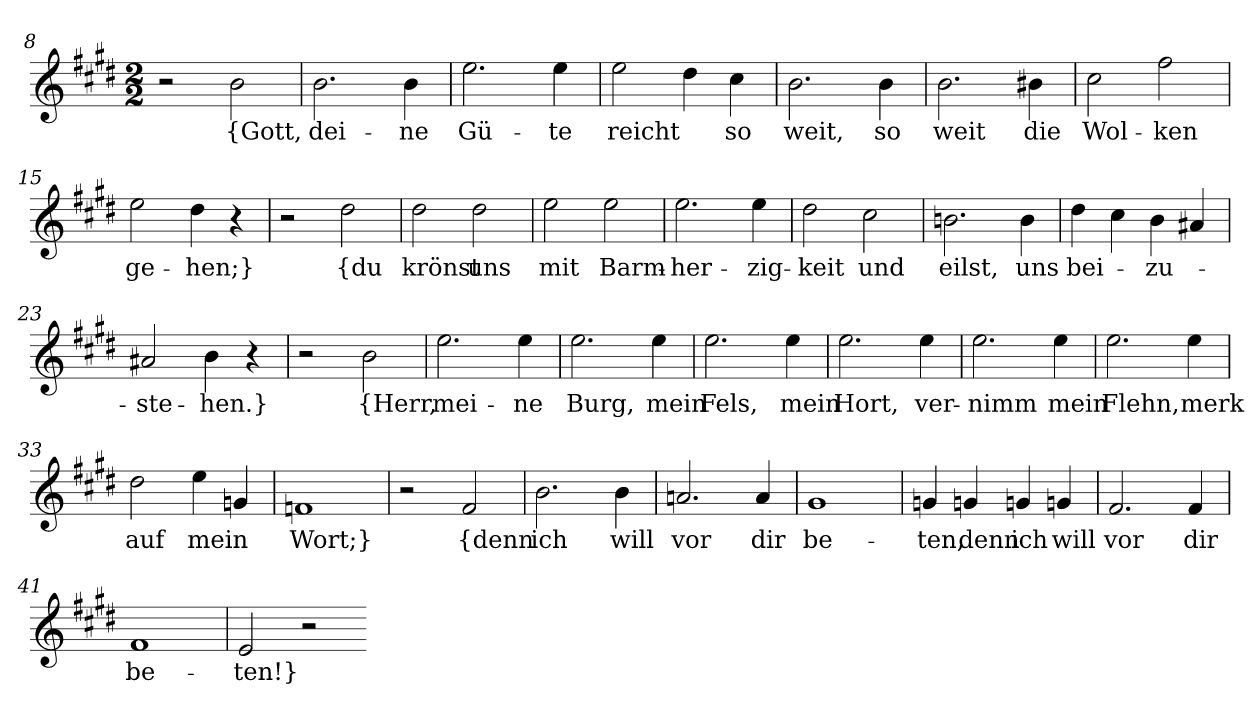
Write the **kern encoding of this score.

**kern	**text
*part1	*part1
*staff1	*staff1
*clefG2	*
*k[f#c#g#d#]	*
*M2/2	*
=8	=8
2r	.
2b	{Gott,
=9	=9
2.b	dei-
4b	-ne
=10	=10
2.ee	Gü-
4ee	-te
=11	=11
2ee	reicht
4dd#	.
4cc#	so
=12	=12
2.b	weit,
4b	so
=13	=13
2.b	weit
4b#X	die
=14	=14
2cc#	Wol-
2ff#	-ken
=15	=15
2ee	ge-
4dd#	-hen;}
4r	.
=16	=16
2r	.
2dd#	{du
=17	=17
2dd#	krönst
2dd#	uns
=18	=18
2ee	mit
2ee	Barm-
=19	=19
2.ee	-her-
4ee	-zig-
=20	=20
2dd#	-keit
2cc#	-und
=21	=21
2.bn	eilst,
4b	uns
=22	=22
4dd#	bei-
4cc#	.
4b	-zu-
4a#X	.
=23	=23
2a#X	-ste-
4b	-hen.}
4r	.
=26	=26
2r	.
2b	{Herr,
=27	=27
2.ee	mei-
4ee	-ne
=28	=28
2.ee	Burg,
4ee	mein
=29	=29
2.ee	Fels,
4ee	mein
=30	=30
2.ee	Hort,
4ee	ver-
=31	=31
2.ee	-nimm
4ee	mein
=32	=32
2.ee	Flehn,
4ee	merk
=33	=33
2dd#	auf
4ee	mein
4gn	.
=34	=34
1fn	Wort;}
=35	=35
2r	.
2f#	{denn
=36	=36
2.b	ich
4b	will
=37	=37
2.an	vor
4a	dir
=38	=38
1g#	be-
=39	=39
4gn	-ten,
4gn	denn
4gn	ich
4gn	will
=40	=40
2.f#	vor
4f#	dir
=41	=41
1f#	be-
=42	=42
2e	-ten!}
2r	.
=-	=-
*-	*-
